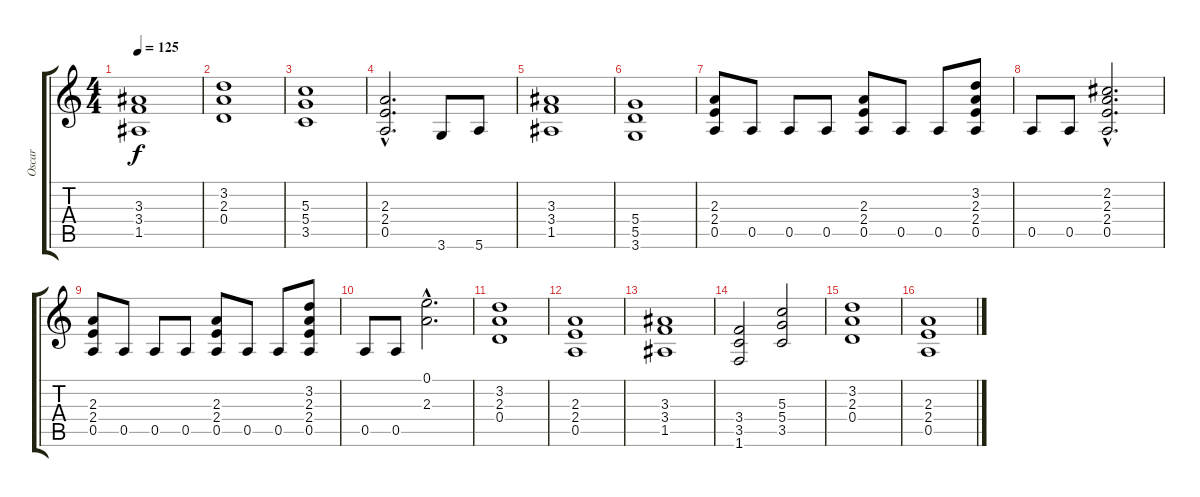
\track ("Oscar" "Oscar") {instrument distortionguitar}
\staff {score tabs}
\tuning (E4 B3 G3 D3 A2 E2) {hide}
\ts (4 4)
\tempo 125
\clef g2
\ks c
(3.3 3.4 1.5).1{dy f} |
(3.2 2.3 0.4).1 |
(5.3 5.4 3.5).1 |
(2.3{hac} 2.4{hac} 0.5{hac}).2{d} 3.6.8 5.6.8 |
(3.3 3.4 1.5).1 |
(5.4 5.5 3.6).1 |
(2.3 2.4 0.5).8 0.5.8 0.5.8 0.5.8 (2.3 2.4 0.5).8 0.5.8 0.5.8 (3.2 2.3 2.4 0.5).8 |
0.5.8 0.5.8 (2.2{hac} 2.3{hac} 2.4{hac} 0.5{hac}).2{d} |
(2.3 2.4 0.5).8 0.5.8 0.5.8 0.5.8 (2.3 2.4 0.5).8 0.5.8 0.5.8 (3.2 2.3 2.4 0.5).8 |
0.5.8 0.5.8 (0.1{hac} 2.3{hac}).2{d} |
(3.2 2.3 0.4).1 |
(2.3 2.4 0.5).1 |
(3.3 3.4 1.5).1 |
(3.4 3.5 1.6).2 (5.3 5.4 3.5).2 |
(3.2 2.3 0.4).1 |
(2.3 2.4 0.5).1
